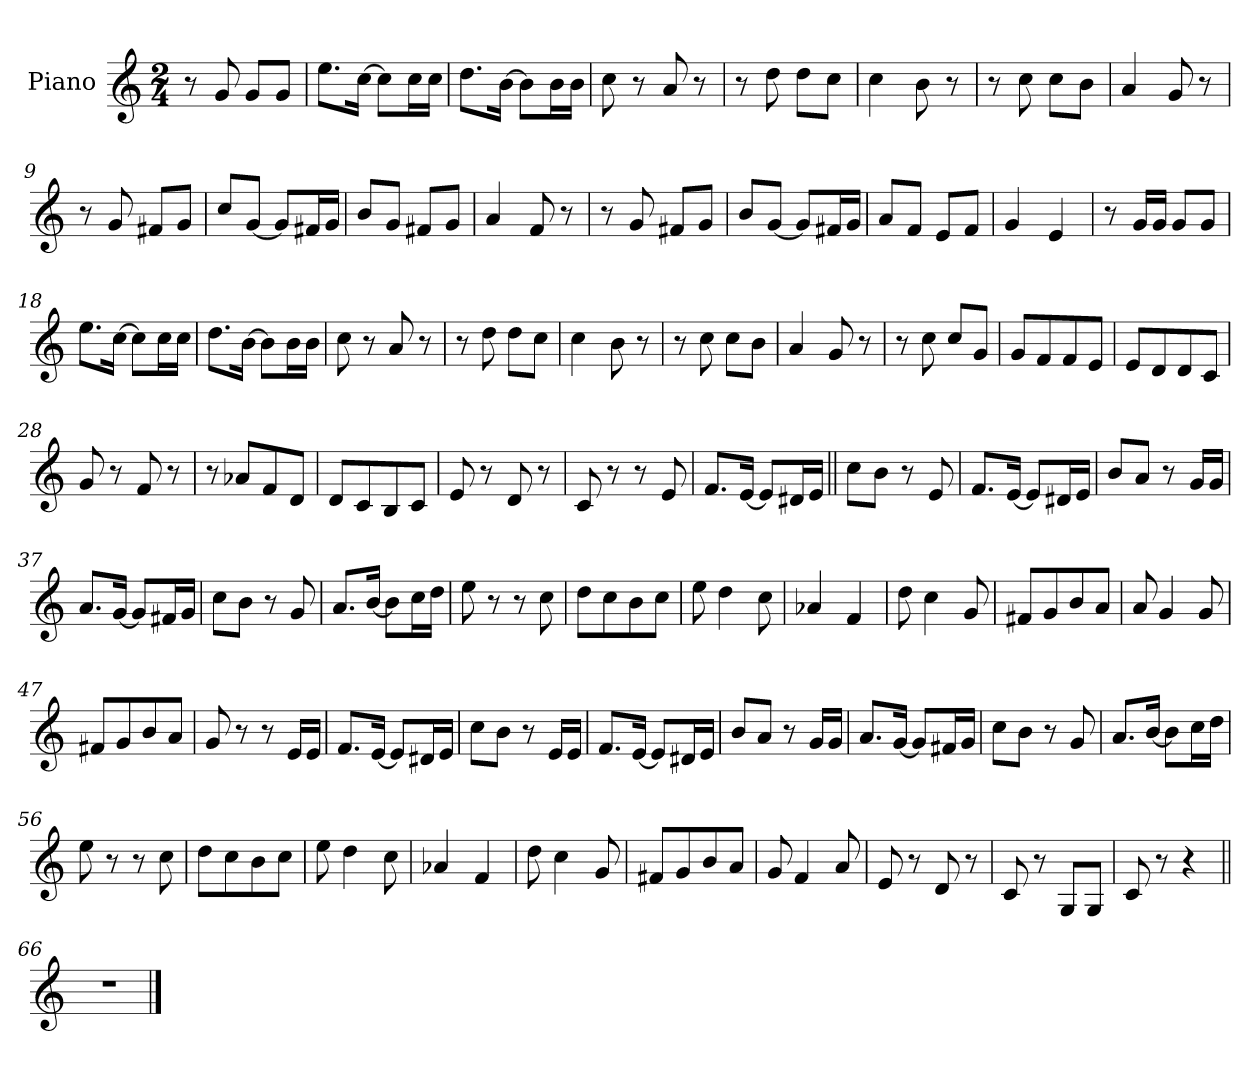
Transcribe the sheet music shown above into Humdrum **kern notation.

**kern
*part1
*staff1
*I"Piano
*I'Pno.
*clefG2
*k[]
*M2/4
*MM120
=1
8r
8g
8gL
8gJ
=2
8.eeL
[16ccJk
8ccL]
16ccL
16ccJJ
=3
8.ddL
[16bJk
8bL]
16bL
16bJJ
=4
8cc
8r
8a
8r
=5
8r
8dd
8ddL
8ccJ
=6
4cc
8b
8r
=7
8r
8cc
8ccL
8bJ
=8
4a
8g
8r
=9
8r
8g
8f#XL
8gJ
=10
8ccL
[8gJ
8gL]
16f#XL
16gJJ
=11
8bL
8gJ
8f#XL
8gJ
=12
4a
8f
8r
=13
8r
8g
8f#XL
8gJ
=14
8bL
[8gJ
8gL]
16f#XL
16gJJ
=15
8aL
8fJ
8eL
8fJ
=16
4g
4e
=17
8r
16gLL
16gJJ
8gL
8gJ
=18
8.eeL
[16ccJk
8ccL]
16ccL
16ccJJ
=19
8.ddL
[16bJk
8bL]
16bL
16bJJ
=20
8cc
8r
8a
8r
=21
8r
8dd
8ddL
8ccJ
=22
4cc
8b
8r
=23
8r
8cc
8ccL
8bJ
=24
4a
8g
8r
=25
8r
8cc
8ccL
8gJ
=26
8gL
8f
8f
8eJ
=27
8eL
8d
8d
8cJ
=28
8g
8r
8f
8r
=29
8r
8a-XL
8f
8dJ
=30
8dL
8c
8B
8cJ
=31
8e
8r
8d
8r
=32
8c
8r
8r
8e
=33
8.fL
[16eJk
8eL]
16d#XL
16eJJ
=34||
8ccL
8bJ
8r
8e
=35
8.fL
[16eJk
8eL]
16d#XL
16eJJ
=36
8bL
8aJ
8r
16gLL
16gJJ
=37
8.aL
[16gJk
8gL]
16f#XL
16gJJ
=38
8ccL
8bJ
8r
8g
=39
8.aL
[16bJk
8bL]
16ccL
16ddJJ
=40
8ee
8r
8r
8cc
=41
8ddL
8cc
8b
8ccJ
=42
8ee
4dd
8cc
=43
4a-X
4f
=44
8dd
4cc
8g
=45
8f#XL
8g
8b
8aJ
=46
8a
4g
8g
=47
8f#XL
8g
8b
8aJ
=48
8g
8r
8r
16eLL
16eJJ
=49
8.fL
[16eJk
8eL]
16d#XL
16eJJ
=50
8ccL
8bJ
8r
16eLL
16eJJ
=51
8.fL
[16eJk
8eL]
16d#XL
16eJJ
=52
8bL
8aJ
8r
16gLL
16gJJ
=53
8.aL
[16gJk
8gL]
16f#XL
16gJJ
=54
8ccL
8bJ
8r
8g
=55
8.aL
[16bJk
8bL]
16ccL
16ddJJ
=56
8ee
8r
8r
8cc
=57
8ddL
8cc
8b
8ccJ
=58
8ee
4dd
8cc
=59
4a-X
4f
=60
8dd
4cc
8g
=61
8f#XL
8g
8b
8aJ
=62
8g
4f
8a
=63
8e
8r
8d
8r
=64
8c
8r
8GL
8GJ
=65
8c
8r
4r
=66||
2r
==
*-
